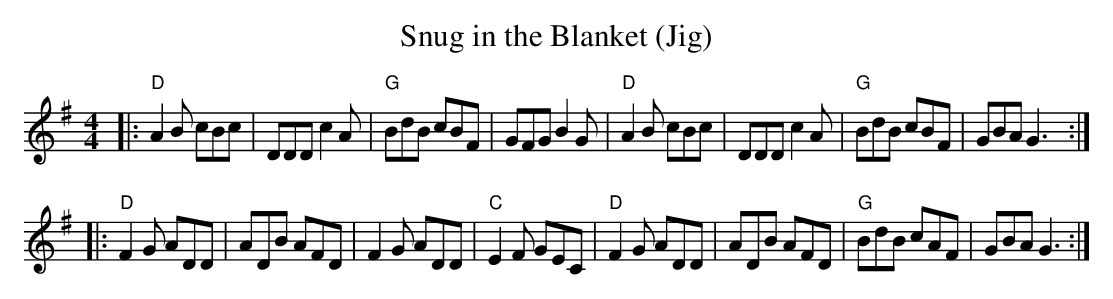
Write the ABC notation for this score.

X:1
T:Snug in the Blanket (Jig)
M:4/4
L:1/8
K:G
|:\
"D"A2B cBc | DDD c2A | "G"BdB cBF | GFG B2G |\
"D"A2B cBc | DDD c2A | "G"BdB cBF | GBA G3 :|
|:\
"D"F2G ADD | ADB AFD | F2G ADD | "C"E2F GEC |\
"D"F2G ADD | ADB AFD | "G"BdB cAF | GBA G3 :|
